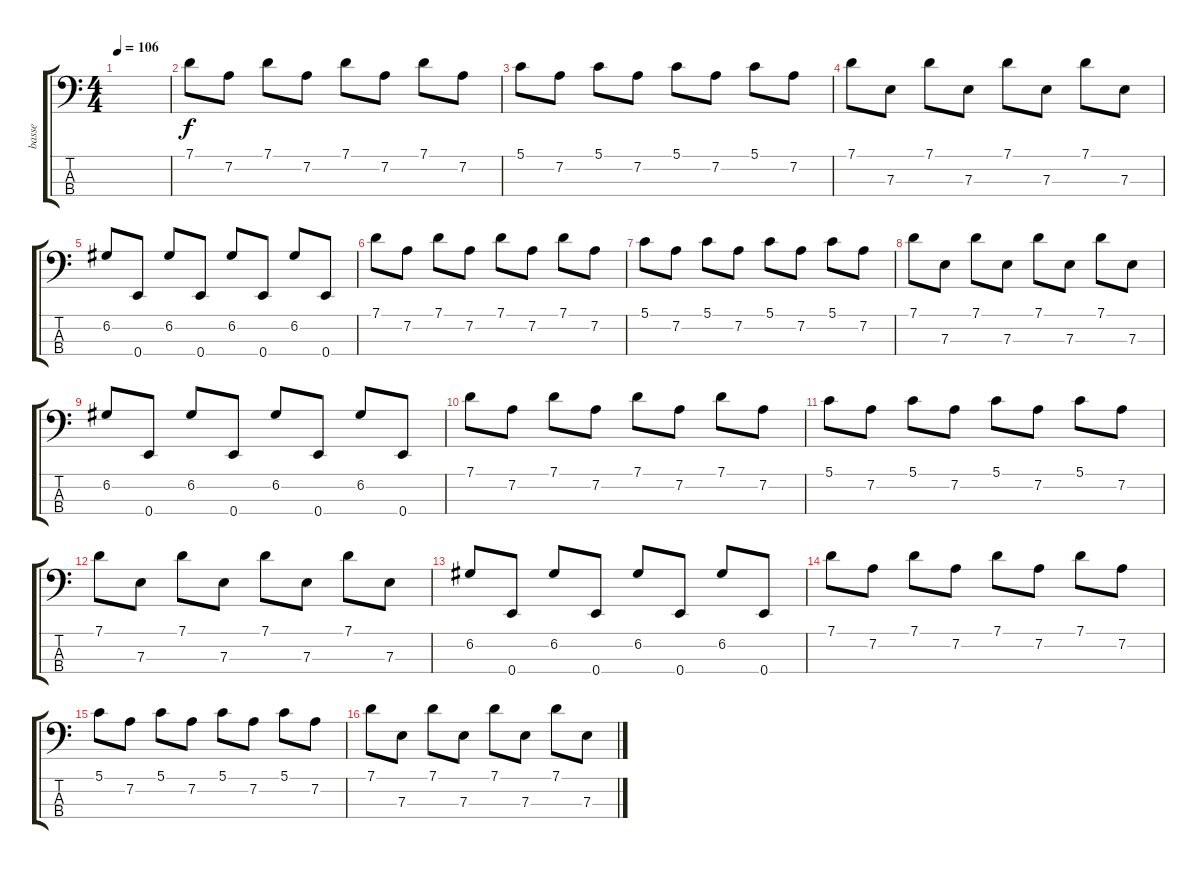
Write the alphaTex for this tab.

\track ("basse" "basse") {instrument fretlessbass}
\staff {score tabs}
\tuning (G2 D2 A1 E1) {hide}
\ts (4 4)
\tempo 106
\clef f4
\ks c
|
7.1.8 7.2.8 7.1.8 7.2.8 7.1.8 7.2.8 7.1.8 7.2.8 |
5.1.8 7.2.8 5.1.8 7.2.8 5.1.8 7.2.8 5.1.8 7.2.8 |
7.1.8 7.3.8 7.1.8 7.3.8 7.1.8 7.3.8 7.1.8 7.3.8 |
6.2.8 0.4.8 6.2.8 0.4.8 6.2.8 0.4.8 6.2.8 0.4.8 |
7.1.8 7.2.8 7.1.8 7.2.8 7.1.8 7.2.8 7.1.8 7.2.8 |
5.1.8 7.2.8 5.1.8 7.2.8 5.1.8 7.2.8 5.1.8 7.2.8 |
7.1.8 7.3.8 7.1.8 7.3.8 7.1.8 7.3.8 7.1.8 7.3.8 |
6.2.8 0.4.8 6.2.8 0.4.8 6.2.8 0.4.8 6.2.8 0.4.8 |
7.1.8 7.2.8 7.1.8 7.2.8 7.1.8 7.2.8 7.1.8 7.2.8 |
5.1.8 7.2.8 5.1.8 7.2.8 5.1.8 7.2.8 5.1.8 7.2.8 |
7.1.8 7.3.8 7.1.8 7.3.8 7.1.8 7.3.8 7.1.8 7.3.8 |
6.2.8 0.4.8 6.2.8 0.4.8 6.2.8 0.4.8 6.2.8 0.4.8 |
7.1.8 7.2.8 7.1.8 7.2.8 7.1.8 7.2.8 7.1.8 7.2.8 |
5.1.8 7.2.8 5.1.8 7.2.8 5.1.8 7.2.8 5.1.8 7.2.8 |
7.1.8 7.3.8 7.1.8 7.3.8 7.1.8 7.3.8 7.1.8 7.3.8
